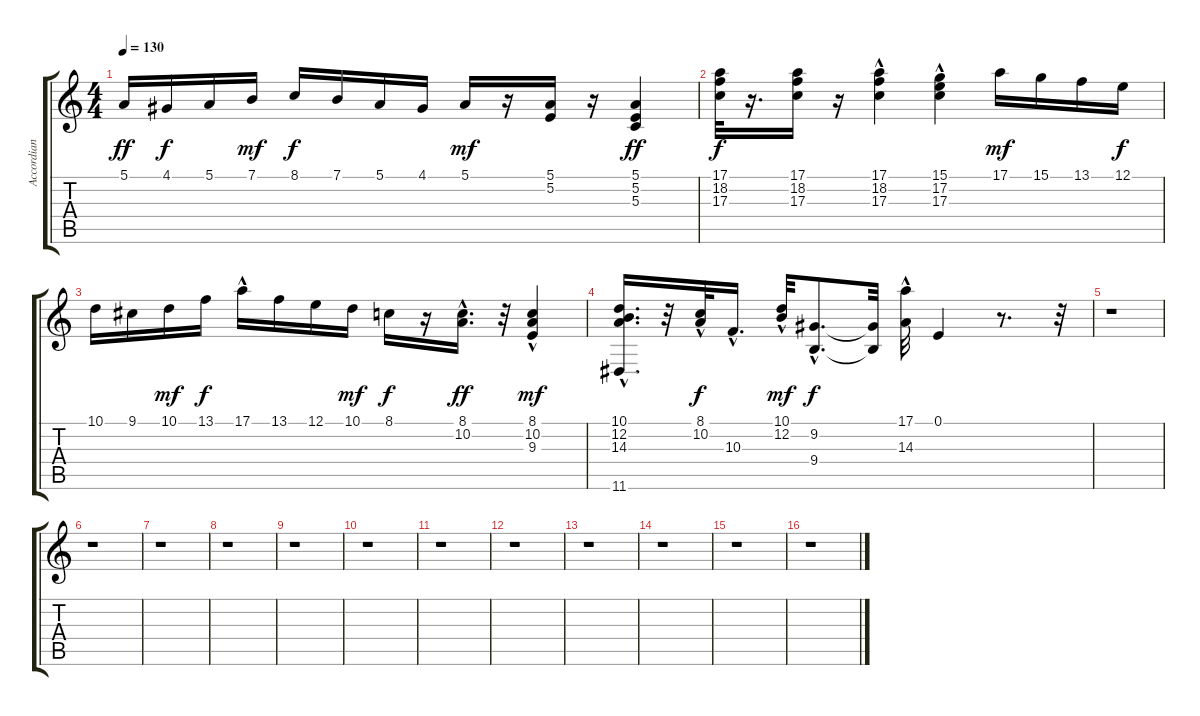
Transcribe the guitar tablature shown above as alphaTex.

\track ("Accordian" "Accordian") {instrument accordion}
\staff {score tabs}
\tuning (E4 B3 G3 D3 A2 E2) {hide}
\ts (4 4)
\tempo 130
\clef g2
\ks c
5.1.16{dy ff instrument accordion} 4.1.16{dy f} 5.1.16 7.1.16{dy mf} 8.1.16{dy f} 7.1.16 5.1.16 4.1.16 5.1.16{dy mf} r.16 (5.1 5.2).16 r.16 (5.1 5.2 5.3).4{dy ff} |
(17.1 18.2 17.3).32{dy f} r.16{d} (17.1 18.2 17.3).16 r.16 (17.1{hac} 18.2 17.3{hac}).4 (15.1{hac} 17.2 17.3{hac}).4 17.1.16{dy mf} 15.1.16 13.1.16 12.1.16{dy f} |
10.1.16 9.1.16 10.1.16{dy mf} 13.1.16{dy f} 17.1{hac}.16 13.1.16 12.1.16 10.1.16{dy mf} 8.1.16{dy f} r.16 (8.1{hac} 10.2).16{d dy ff} r.32 (8.1 10.2 9.3{hac}).4{dy mf} |
(10.1{hac} 12.2{hac} 14.3{hac} 11.6{hac}).16{d} r.32 (8.1{hac} 10.2{hac}).32{dy f} 10.3{hac}.16{d} (10.1{hac} 12.2{hac}).32{dy mf} (9.2{hac} 9.4{hac}).8{d dy f} (9.2{t} 9.4{t}).32 (17.1{hac} 14.3).32 0.1.4 r.8{d} r.32 |
r.1 |
r.1 |
r.1 |
r.1 |
r.1 |
r.1 |
r.1 |
r.1 |
r.1 |
r.1 |
r.1 |
r.1
